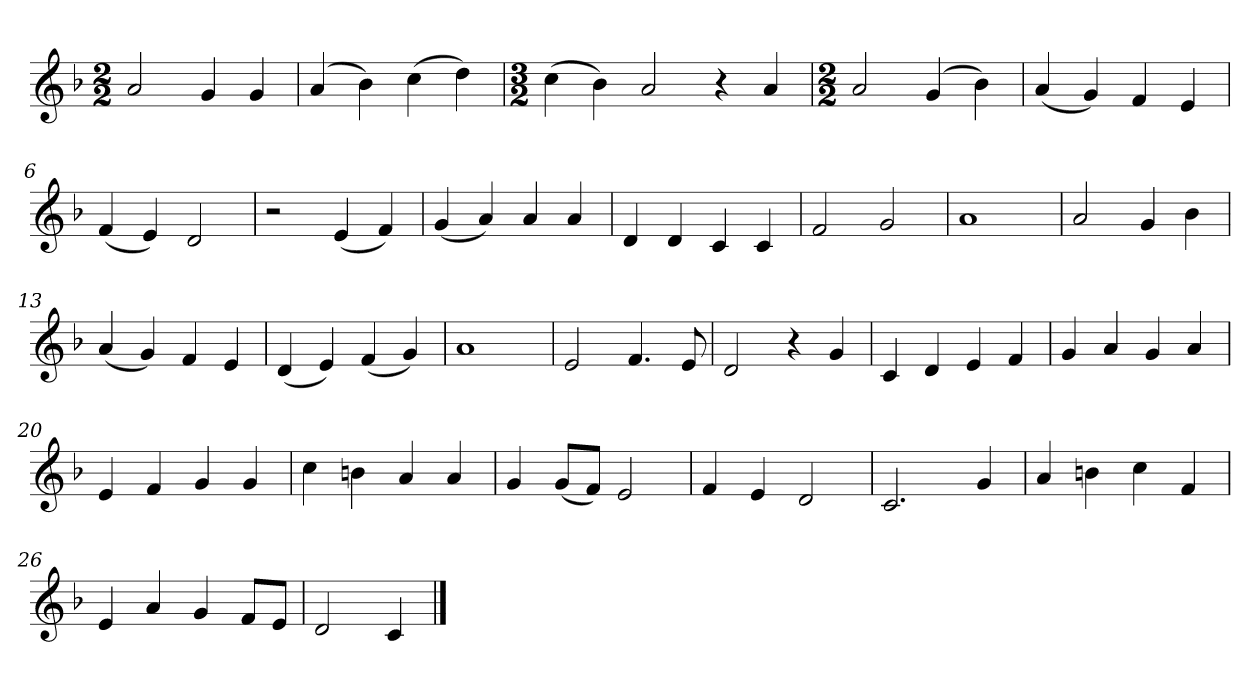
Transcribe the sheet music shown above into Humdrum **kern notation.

**kern
*part1
*staff1
*k[b-]
*M2/2
*MM120
=1
2a
4g
4g
=2
(4a
4b-)
(4cc
4dd)
=3
*M3/2
(4cc
4b-)
2a
4r
4a
=4
*M2/2
2a
(4g
4b-)
=5
(4a
4g)
4f
4e
=6
(4f
4e)
2d
=7
2r
(4e
4f)
=8
(4g
4a)
4a
4a
=9
4d
4d
4c
4c
=10
2f
2g
=11
1a
=12
2a
4g
4b-
=13
(4a
4g)
4f
4e
=14
(4d
4e)
(4f
4g)
=15
1a
=16
2e
4.f
8e
=17
2d
4r
4g
=18
4c
4d
4e
4f
=19
4g
4a
4g
4a
=20
4e
4f
4g
4g
=21
4cc
4bn
4a
4a
=22
4g
(8gL
8fJ)
2e
=23
4f
4e
2d
=24
2.c
4g
=25
4a
4bn
4cc
4f
=26
4e
4a
4g
8fL
8eJ
=27
2d
4c
==
*-
